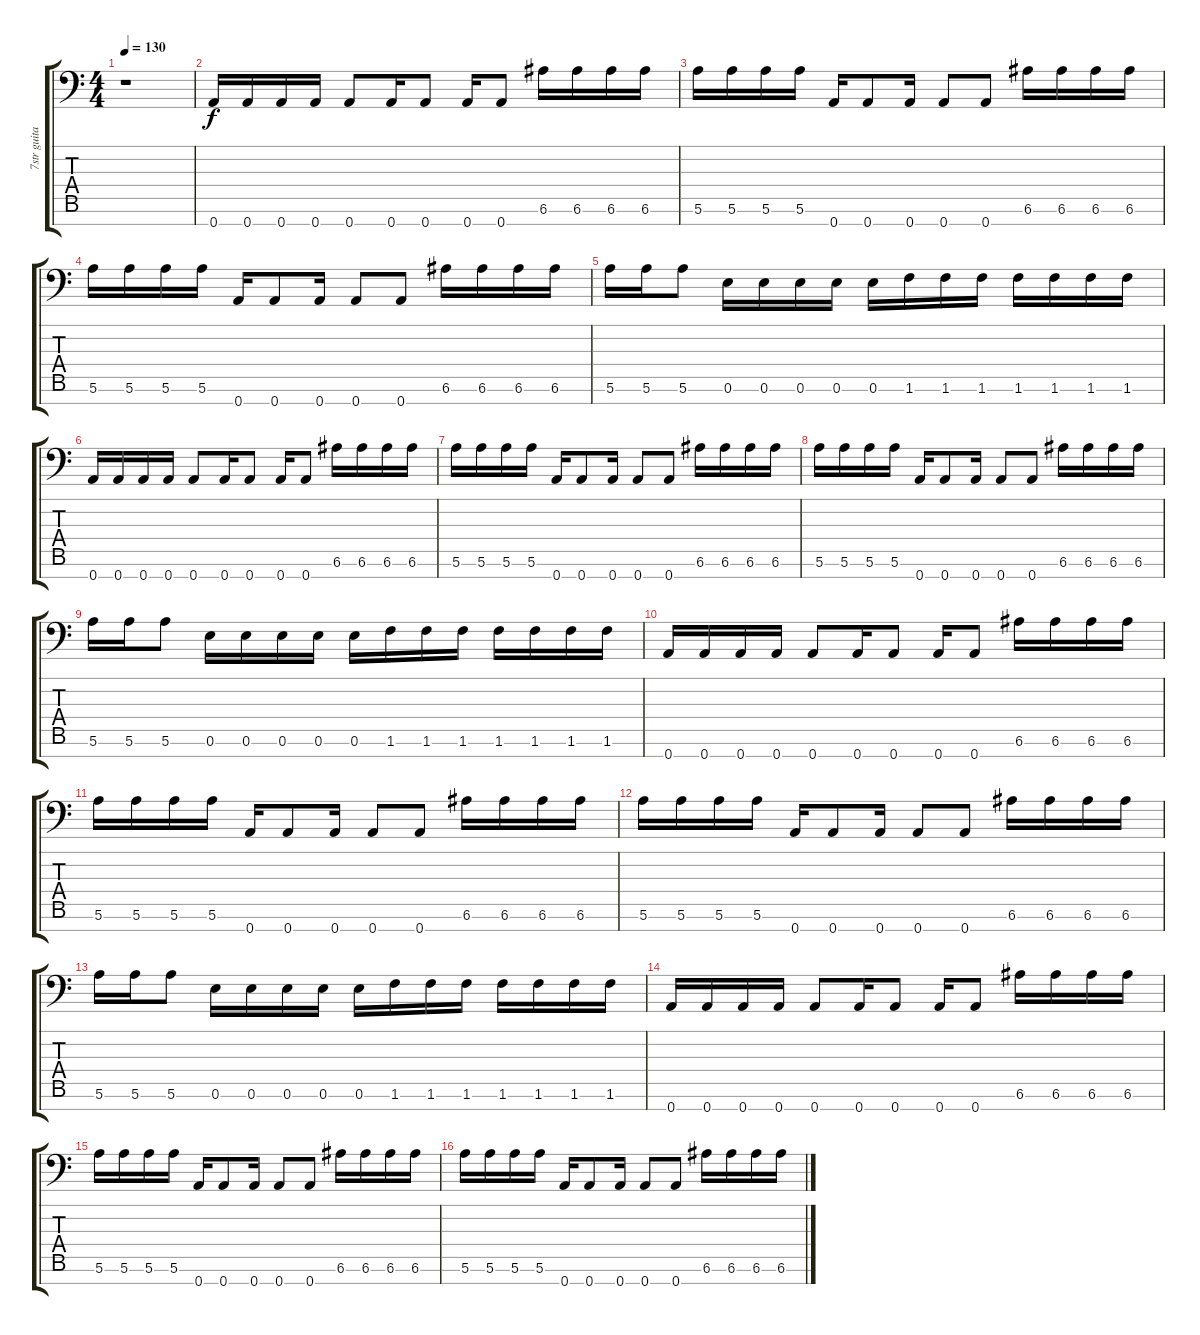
\track ("7str guitar" "7str guita") {instrument distortionguitar}
\staff {score tabs}
\tuning (E4 B3 G3 D3 A2 E2 A1) {hide}
\ts (4 4)
\tempo 130
\clef f4
\ks c
r.1{dy f} |
0.7.16 0.7.16 0.7.16 0.7.16 0.7.8 0.7.16 0.7.8 0.7.16 0.7.8 6.6.16 6.6.16 6.6.16 6.6.16 |
5.6.16 5.6.16 5.6.16 5.6.16 0.7.16 0.7.8 0.7.16 0.7.8 0.7.8 6.6.16 6.6.16 6.6.16 6.6.16 |
5.6.16 5.6.16 5.6.16 5.6.16 0.7.16 0.7.8 0.7.16 0.7.8 0.7.8 6.6.16 6.6.16 6.6.16 6.6.16 |
5.6.16 5.6.16 5.6.8 0.6.16 0.6.16 0.6.16 0.6.16 0.6.16 1.6.16 1.6.16 1.6.16 1.6.16 1.6.16 1.6.16 1.6.16 |
0.7.16 0.7.16 0.7.16 0.7.16 0.7.8 0.7.16 0.7.8 0.7.16 0.7.8 6.6.16 6.6.16 6.6.16 6.6.16 |
5.6.16 5.6.16 5.6.16 5.6.16 0.7.16 0.7.8 0.7.16 0.7.8 0.7.8 6.6.16 6.6.16 6.6.16 6.6.16 |
5.6.16 5.6.16 5.6.16 5.6.16 0.7.16 0.7.8 0.7.16 0.7.8 0.7.8 6.6.16 6.6.16 6.6.16 6.6.16 |
5.6.16 5.6.16 5.6.8 0.6.16 0.6.16 0.6.16 0.6.16 0.6.16 1.6.16 1.6.16 1.6.16 1.6.16 1.6.16 1.6.16 1.6.16 |
0.7.16 0.7.16 0.7.16 0.7.16 0.7.8 0.7.16 0.7.8 0.7.16 0.7.8 6.6.16 6.6.16 6.6.16 6.6.16 |
5.6.16 5.6.16 5.6.16 5.6.16 0.7.16 0.7.8 0.7.16 0.7.8 0.7.8 6.6.16 6.6.16 6.6.16 6.6.16 |
5.6.16 5.6.16 5.6.16 5.6.16 0.7.16 0.7.8 0.7.16 0.7.8 0.7.8 6.6.16 6.6.16 6.6.16 6.6.16 |
5.6.16 5.6.16 5.6.8 0.6.16 0.6.16 0.6.16 0.6.16 0.6.16 1.6.16 1.6.16 1.6.16 1.6.16 1.6.16 1.6.16 1.6.16 |
0.7.16 0.7.16 0.7.16 0.7.16 0.7.8 0.7.16 0.7.8 0.7.16 0.7.8 6.6.16 6.6.16 6.6.16 6.6.16 |
5.6.16 5.6.16 5.6.16 5.6.16 0.7.16 0.7.8 0.7.16 0.7.8 0.7.8 6.6.16 6.6.16 6.6.16 6.6.16 |
5.6.16 5.6.16 5.6.16 5.6.16 0.7.16 0.7.8 0.7.16 0.7.8 0.7.8 6.6.16 6.6.16 6.6.16 6.6.16
